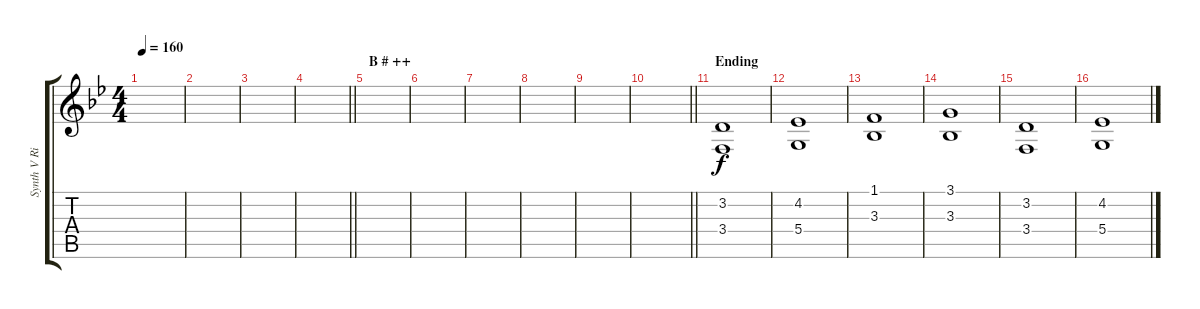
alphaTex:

\track ("Synth V Right (Kotobuki Tsumugi)" "Synth V Ri") {instrument stringensemble1}
\staff {score tabs}
\tuning (E4 B3 G3 D3 A2 E2) {hide}
\ts (4 4)
\tempo 160
\clef g2
\ks bb
|
|
|
\barLineRight lightlight
|
\section ("" "B # ++")
|
|
|
|
|
\barLineRight lightlight
|
\section ("" "Ending")
(3.2 3.4).1 |
(4.2 5.4).1 |
(1.1 3.3).1 |
(3.1 3.3).1 |
(3.2 3.4).1 |
(4.2 5.4).1
